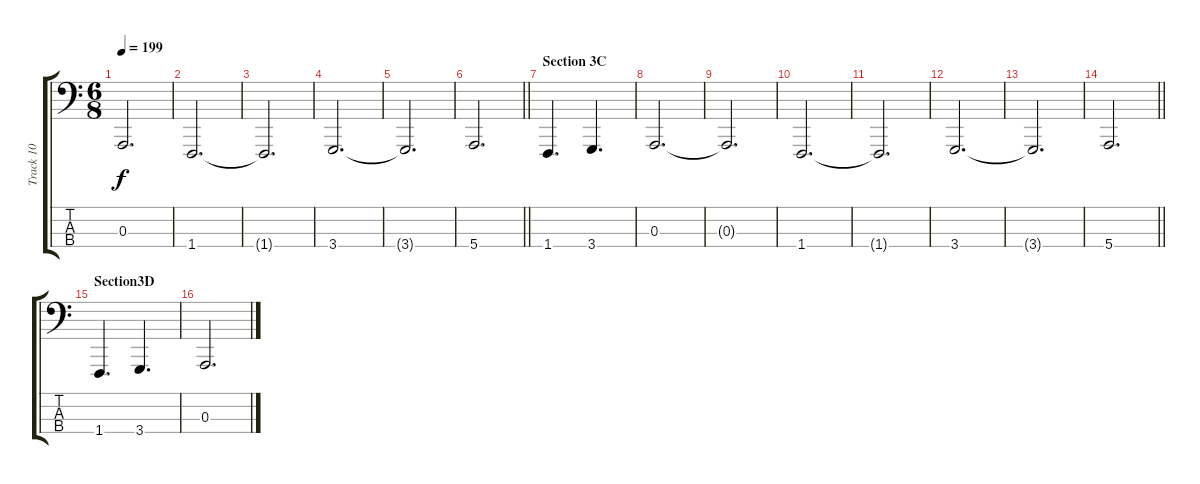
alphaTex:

\track ("Track 10" "Track 10") {instrument cello}
\staff {score tabs}
\tuning (G2 D2 A1 E1) {hide}
\ts (6 8)
\tempo 199
\clef f4
\ks c
0.3{t}.2{d dy f} |
1.4.2{d} |
1.4{t}.2{d} |
3.4.2{d} |
3.4{t}.2{d} |
\barLineRight lightlight
5.4.2{d} |
\section ("" "Section 3C")
1.4.4{d} 3.4.4{d} |
0.3.2{d} |
0.3{t}.2{d} |
1.4.2{d} |
1.4{t}.2{d} |
3.4.2{d} |
3.4{t}.2{d} |
\barLineRight lightlight
5.4.2{d} |
\section ("" "Section3D")
1.4.4{d} 3.4.4{d} |
0.3.2{d}
